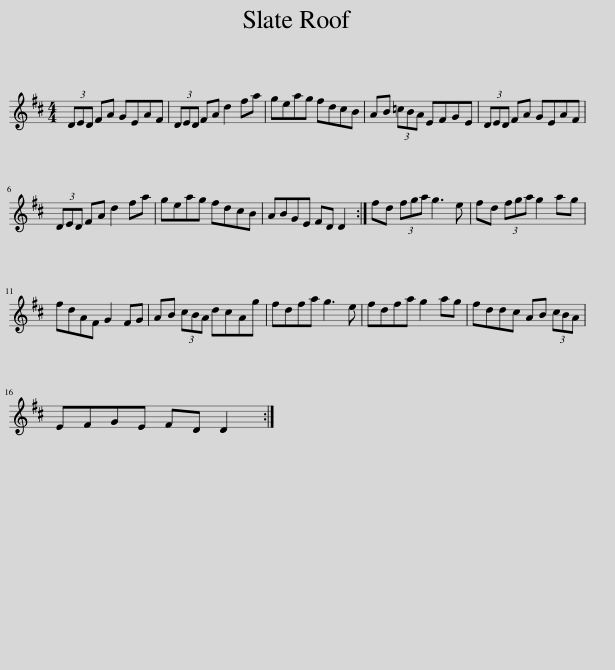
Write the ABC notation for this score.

X:1
L:1/8
M:4/4
I:linebreak $
K:D
V:1 treble
V:1
 (3DED FA GEAF | (3DED FA d2 fa | geag fdcB | AB (3=cBA EFGE | (3DED FA GEAF |$ %5
 (3DED FA d2 fa | geag fdcB | ABGE FD D2 :| fd (3fga g3 e | fd (3fga g2 ag |$ %10
 fdAF G2 FG | AB (3cBA dcAg | fdfa g3 e | fdfa g2 ag | fddc AB (3cBA |$ %15
 EFGE FD D2 :| %16
